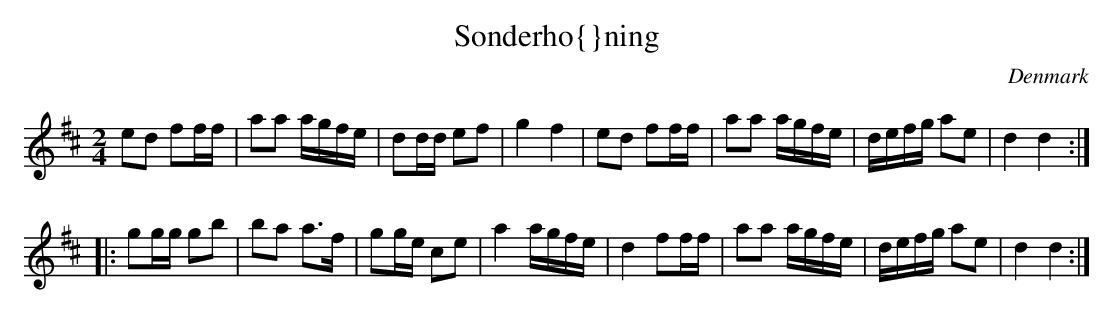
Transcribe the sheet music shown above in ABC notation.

X:1
T:Sonderh\o{}ning
O:Denmark
M:2/4
K:D
e2d2 f2ff | a2a2 agfe | d2dd e2f2 | g4 f4 |\
e2d2 f2ff | a2a2 agfe | defg a2e2 | d4 d4:|*
|:\
g2gg g2b2 | b2a2 a3f  | g2ge c2e2 | a4 agfe | \
  d4 f2ff | a2a2 agfe | defg a2e2 | d4 d4 :|**
